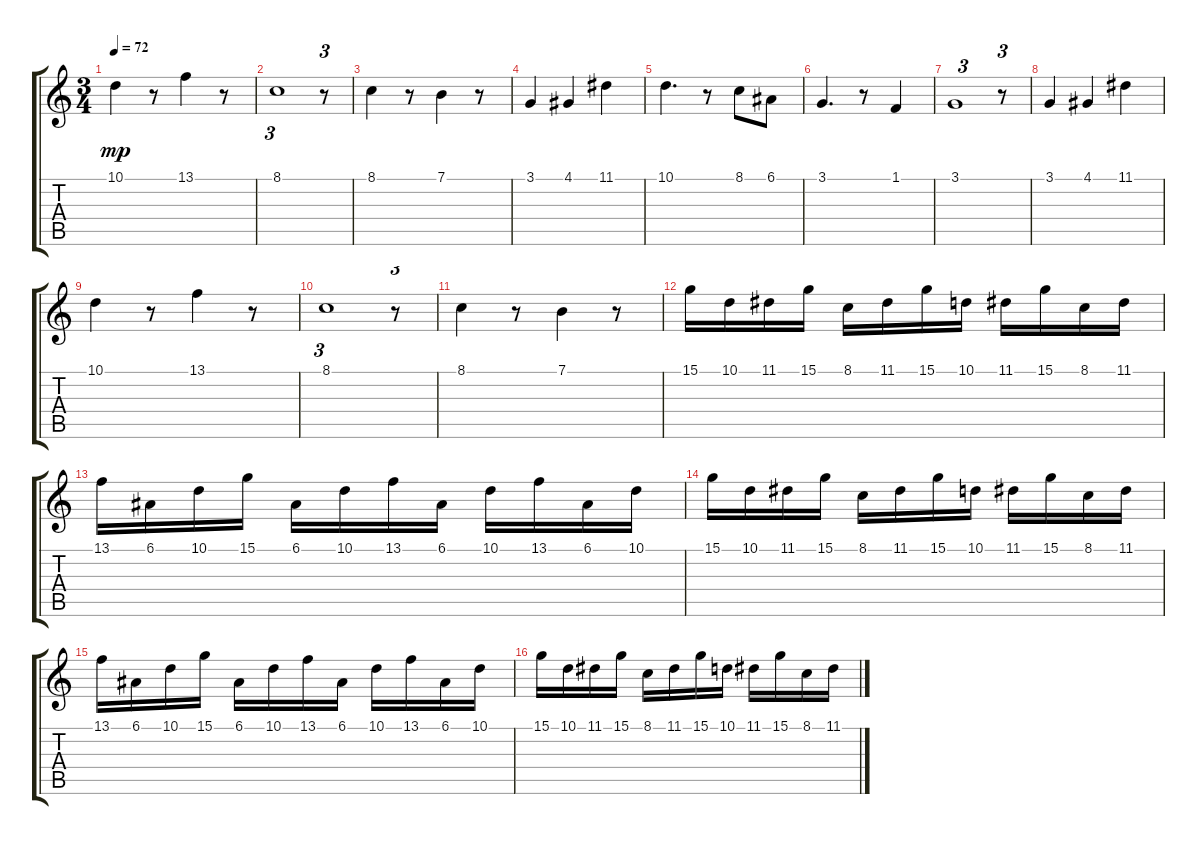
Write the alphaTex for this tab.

\track "" {instrument blownbottle}
\staff {score tabs}
\tuning (E4 B3 G3 D3 A2 E2) {hide}
\ts (3 4)
\tempo 72
\clef g2
\ks c
10.1.4{dy mp} r.8 13.1.4 r.8 |
8.1.1{tu (3 2)} r.8{tu (3 2)} |
8.1.4 r.8 7.1.4 r.8 |
3.1.4 4.1.4 11.1.4 |
10.1.4{d} r.8 8.1.8 6.1.8 |
3.1.4{d} r.8 1.1.4 |
3.1.1{tu (3 2)} r.8{tu (3 2)} |
3.1.4 4.1.4 11.1.4 |
10.1.4 r.8 13.1.4 r.8 |
8.1.1{tu (3 2)} r.8{tu (3 2)} |
8.1.4 r.8 7.1.4 r.8 |
15.1.16 10.1.16 11.1.16 15.1.16 8.1.16 11.1.16 15.1.16 10.1.16 11.1.16 15.1.16 8.1.16 11.1.16 |
13.1.16 6.1.16 10.1.16 15.1.16 6.1.16 10.1.16 13.1.16 6.1.16 10.1.16 13.1.16 6.1.16 10.1.16 |
15.1.16 10.1.16 11.1.16 15.1.16 8.1.16 11.1.16 15.1.16 10.1.16 11.1.16 15.1.16 8.1.16 11.1.16 |
13.1.16 6.1.16 10.1.16 15.1.16 6.1.16 10.1.16 13.1.16 6.1.16 10.1.16 13.1.16 6.1.16 10.1.16 |
15.1.16 10.1.16 11.1.16 15.1.16 8.1.16 11.1.16 15.1.16 10.1.16 11.1.16 15.1.16 8.1.16 11.1.16
